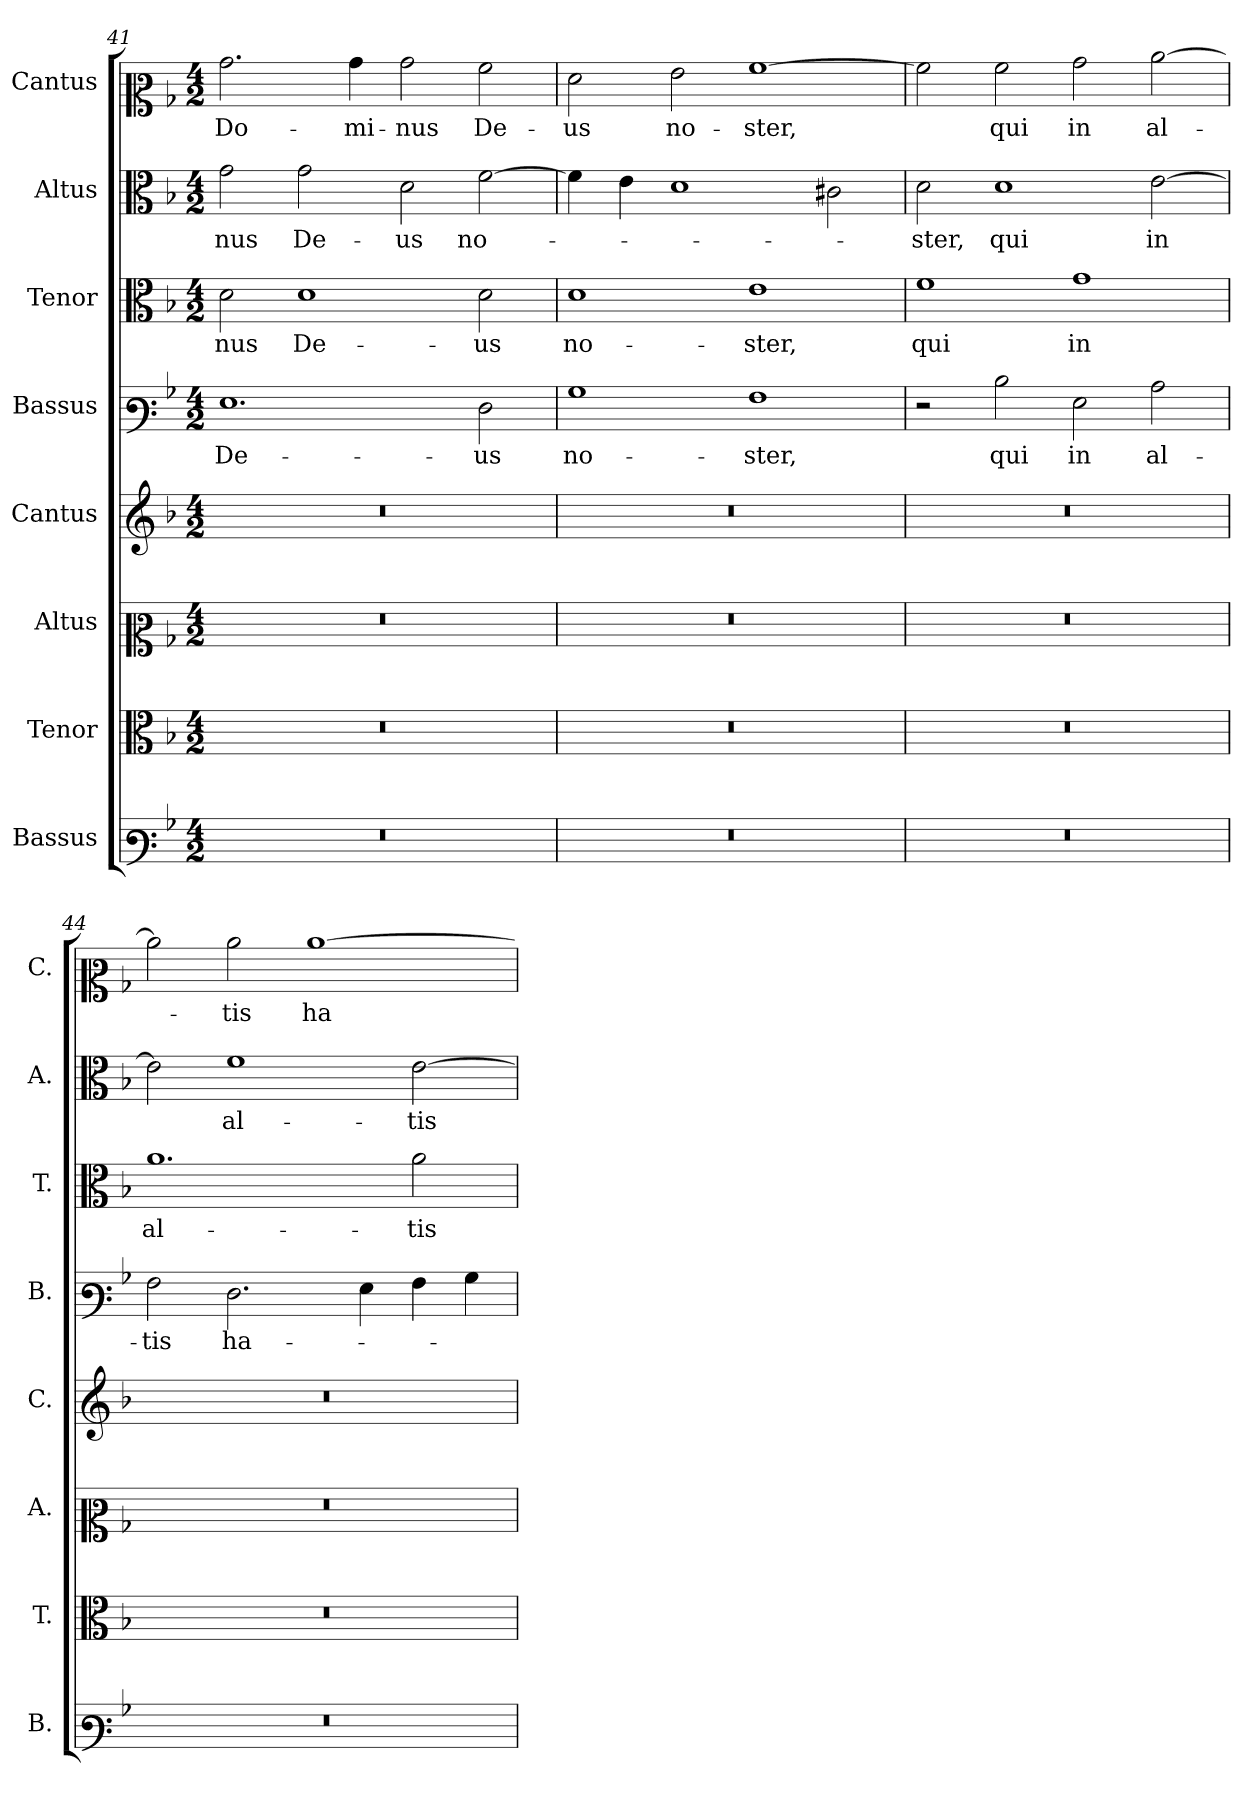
**kern	**kern	**kern	**kern	**kern	**text	**kern	**text	**kern	**text	**kern	**text
*part8	*part7	*part6	*part5	*part4	*part4	*part3	*part3	*part2	*part2	*part1	*part1
*staff8	*staff7	*staff6	*staff5	*staff4	*staff4	*staff3	*staff3	*staff2	*staff2	*staff1	*staff1
*I"Bassus	*I"Tenor	*I"Altus	*I"Cantus	*I"Bassus	*	*I"Tenor	*	*I"Altus	*	*I"Cantus	*
*I'B.	*I'T.	*I'A.	*I'C.	*I'B.	*	*I'T.	*	*I'A.	*	*I'C.	*
*clefF3	*clefC3	*clefC2	*clefG2	*clefF3	*	*clefC3	*	*clefC3	*	*clefC2	*
*k[b-]	*k[b-]	*k[b-]	*k[b-]	*k[b-]	*	*k[b-]	*	*k[b-]	*	*k[b-]	*
*M4/2	*M4/2	*M4/2	*M4/2	*M4/2	*	*M4/2	*	*M4/2	*	*M4/2	*
=41	=41	=41	=41	=41	=41	=41	=41	=41	=41	=41	=41
!LO:N:vis=1	!LO:N:vis=1	!LO:N:vis=1	!LO:N:vis=1	!	!	!	!	!	!	!	!
0r	0r	0r	0r	1.G	De-	2d\	-nus	2g\	-nus	2.b-\	Do-
.	.	.	.	.	.	1d	De-	2g\	De-	.	.
.	.	.	.	.	.	.	.	.	.	4b-\	-mi-
.	.	.	.	.	.	.	.	2d\	-us	2b-\	-nus
.	.	.	.	2F\	-us	2d\	-us	[2f\	no-	2a\	De-
=42	=42	=42	=42	=42	=42	=42	=42	=42	=42	=42	=42
!LO:N:vis=1	!LO:N:vis=1	!LO:N:vis=1	!LO:N:vis=1	!	!	!	!	!	!	!	!
0r	0r	0r	0r	1B-	no-	1d	no-	4f\]	.	2f\	-us
.	.	.	.	.	.	.	.	4e\	.	.	.
.	.	.	.	.	.	.	.	1d	.	2g\	no-
.	.	.	.	1A	-ster,	1e	-ster,	.	.	[1a	-ster,
.	.	.	.	.	.	.	.	2c#X\	.	.	.
=43	=43	=43	=43	=43	=43	=43	=43	=43	=43	=43	=43
!LO:N:vis=1	!LO:N:vis=1	!LO:N:vis=1	!LO:N:vis=1	!	!	!	!	!	!	!	!
0r	0r	0r	0r	2r	.	1f	qui	2d\	ster,	2a\]	.
.	.	.	.	2d\	qui	.	.	1d	qui	2a\	qui
.	.	.	.	2G\	in	1g	in	.	.	2b-\	in
.	.	.	.	2c\	al-	.	.	[2e\	in	[2cc\	al-
=44	=44	=44	=44	=44	=44	=44	=44	=44	=44	=44	=44
!LO:N:vis=1	!LO:N:vis=1	!LO:N:vis=1	!LO:N:vis=1	!	!	!	!	!	!	!	!
0r	0r	0r	0r	2A\	-tis	1.a	al-	2e\]	.	2cc\]	.
.	.	.	.	2.F\	ha-	.	.	1f	al-	2cc\	-tis
.	.	.	.	.	.	.	.	.	.	[1cc	ha-
.	.	.	.	4G\	.	.	.	.	.	.	.
.	.	.	.	4A\	.	2a\	-tis	[2e\	tis	.	.
.	.	.	.	4B-\	.	.	.	.	.	.	.
=	=	=	=	=	=	=	=	=	=	=	=
*-	*-	*-	*-	*-	*-	*-	*-	*-	*-	*-	*-
